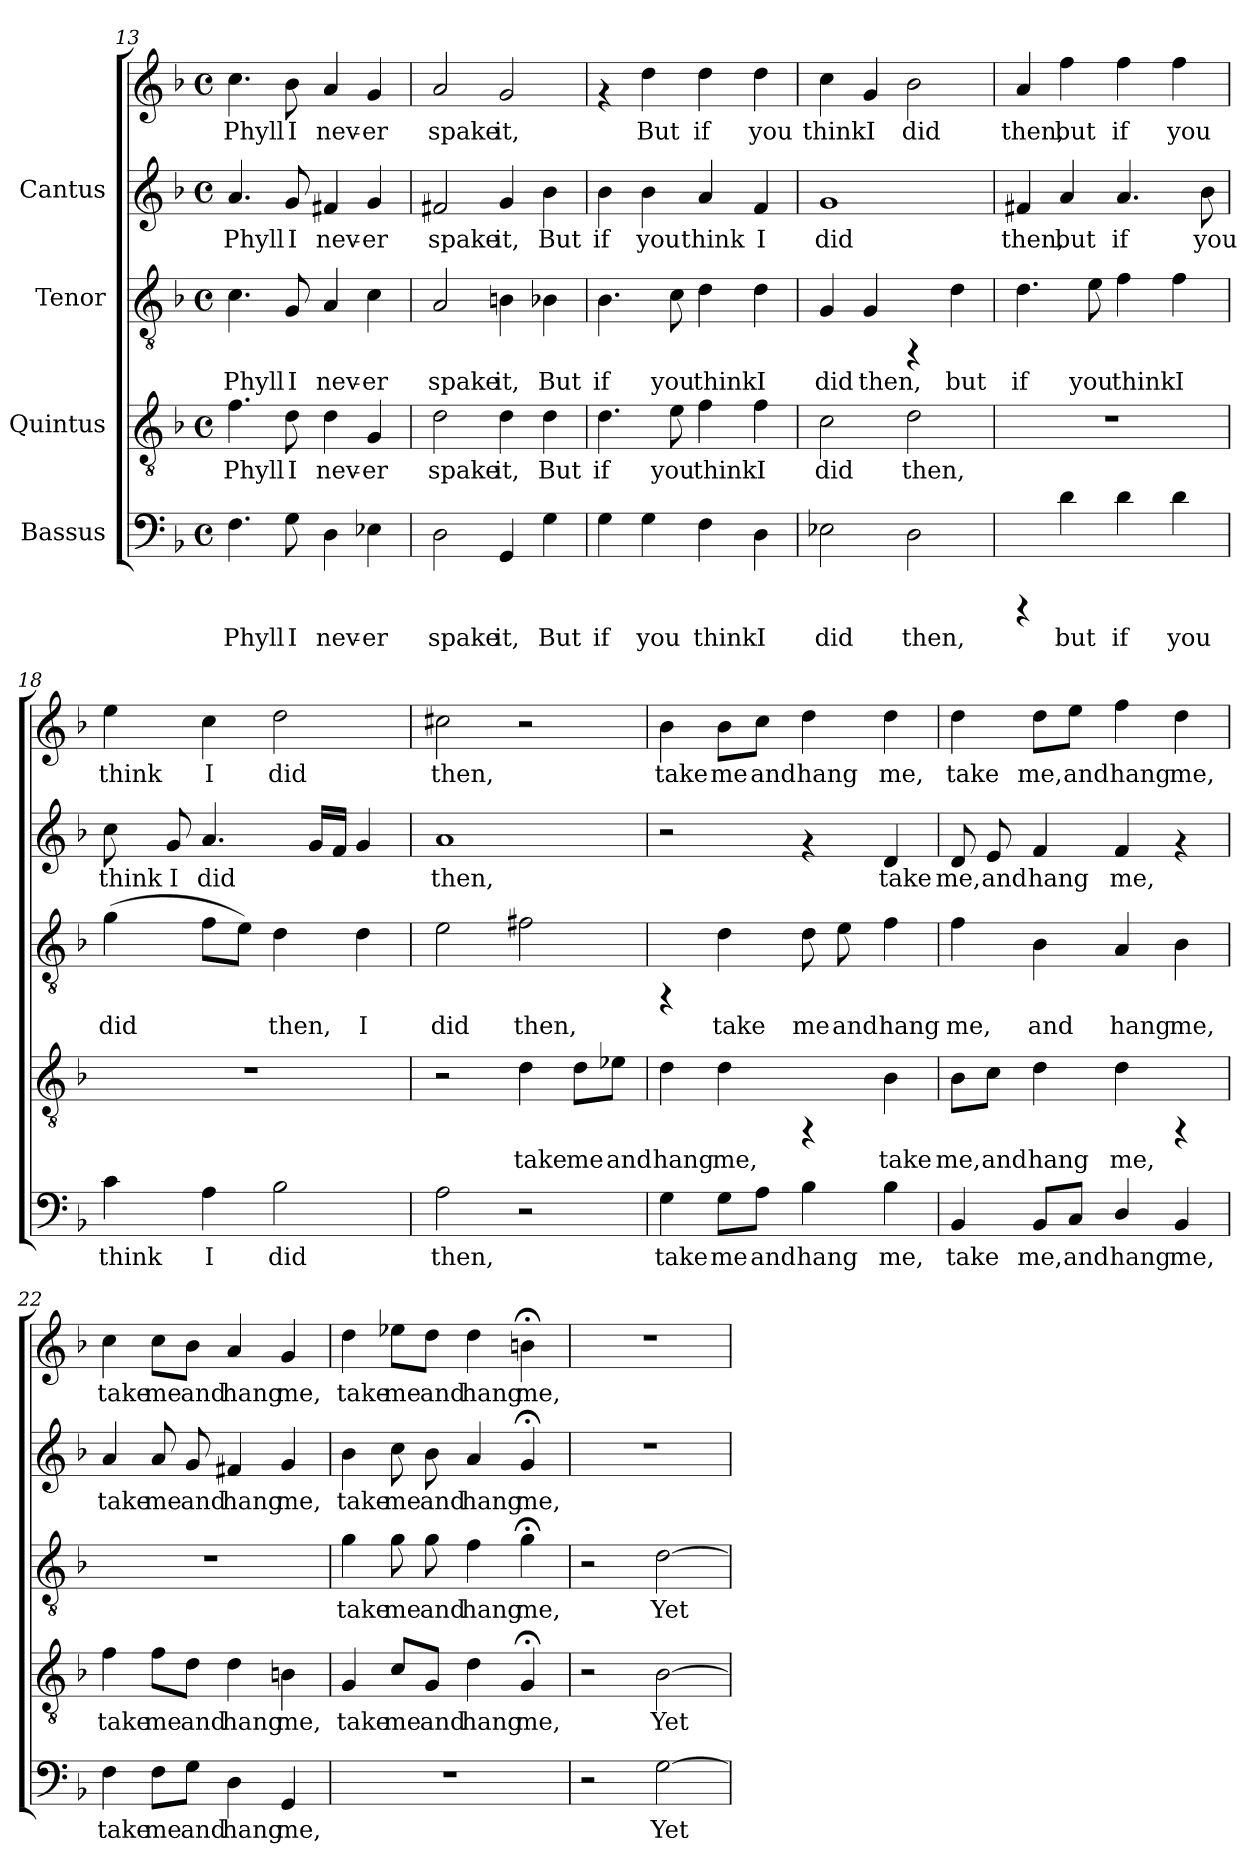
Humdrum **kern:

**kern	**text	**kern	**text	**kern	**text	**kern	**text	**kern	**text
*part4	*part4	*part3	*part3	*part2	*part2	*part1	*part1	*part1	*part1
*staff5	*staff5	*staff4	*staff4	*staff3	*staff3	*staff2	*staff2	*staff1	*staff1
*I"Bassus	*	*I"Quintus	*	*I"Tenor	*	*I"Cantus	*	*	*
*clefF4	*	*clefGv2	*	*clefGv2	*	*clefG2	*	*clefG2	*
*k[b-]	*	*k[b-]	*	*k[b-]	*	*k[b-]	*	*k[b-]	*
*F:	*	*F:	*	*F:	*	*F:	*	*F:	*
*M4/4	*	*M4/4	*	*M4/4	*	*M4/4	*	*M4/4	*
*met(c)	*	*met(c)	*	*met(c)	*	*met(c)	*	*met(c)	*
=13	=13	=13	=13	=13	=13	=13	=13	=13	=13
!	!LO:LY:b:cj	!	!LO:LY:b:cj	!	!LO:LY:b:cj	!	!LO:LY:b:cj	!	!LO:LY:b:cj
4.F\	Phyll	4.f\	Phyll	4.c\	Phyll	4.a/	Phyll	4.cc\	Phyll
!	!LO:LY:b:cj	!	!LO:LY:b:cj	!	!LO:LY:b:cj	!	!LO:LY:b:cj	!	!LO:LY:b:cj
8G\	I	8d\	I	8G/	I	8g/	I	8b-\	I
!	!LO:LY:b:cj	!	!LO:LY:b:cj	!	!LO:LY:b:cj	!	!LO:LY:b:cj	!	!LO:LY:b:cj
4D\	nev-	4d\	nev-	4A/	nev-	4f#X/	nev-	4a/	nev-
!	!LO:LY:b:cj	!	!LO:LY:b:cj	!	!LO:LY:b:cj	!	!LO:LY:b:cj	!	!LO:LY:b:cj
4E-X\	-er	4G/	-er	4c\	-er	4g/	-er	4g/	-er
=14	=14	=14	=14	=14	=14	=14	=14	=14	=14
!	!LO:LY:b:cj	!	!LO:LY:b:cj	!	!LO:LY:b:cj	!	!LO:LY:b:cj	!	!LO:LY:b:cj
2D\	spake	2d\	spake	2A/	spake	2f#X/	spake	2a/	spake
!	!LO:LY:b:cj	!	!LO:LY:b:cj	!	!LO:LY:b:cj	!	!LO:LY:b:cj	!	!LO:LY:b:cj
4GG/	it,	4d\	it,	4Bn\	it,	4g/	it,	2g/	it,
!	!LO:LY:b:cj	!	!LO:LY:b:cj	!	!LO:LY:b:cj	!	!LO:LY:b:cj	!	!
4G\	But	4d\	But	4B-X\	But	4b-\	But	.	.
=15	=15	=15	=15	=15	=15	=15	=15	=15	=15
!	!LO:LY:b:cj	!	!LO:LY:b:cj	!	!LO:LY:b:cj	!	!LO:LY:b:cj	!	!
4G\	if	4.d\	if	4.B-\	if	4b-\	if	4rf	.
!	!LO:LY:b:cj	!	!	!	!	!	!LO:LY:b:cj	!	!LO:LY:b:cj
4G\	you	.	.	.	.	4b-\	you	4dd\	But
!	!	!	!LO:LY:b:cj	!	!LO:LY:b:cj	!	!	!	!
.	.	8e\	you	8c\	you	.	.	.	.
!	!LO:LY:b:cj	!	!LO:LY:b:cj	!	!LO:LY:b:cj	!	!LO:LY:b:cj	!	!LO:LY:b:cj
4F\	think	4f\	think	4d\	think	4a/	think	4dd\	if
!	!LO:LY:b:cj	!	!LO:LY:b:cj	!	!LO:LY:b:cj	!	!LO:LY:b:cj	!	!LO:LY:b:cj
4D\	I	4f\	I	4d\	I	4f/	I	4dd\	you
!!LO:LB:g=z
=16	=16	=16	=16	=16	=16	=16	=16	=16	=16
!	!LO:LY:b:cj	!	!LO:LY:b:cj	!	!LO:LY:b:cj	!	!LO:LY:b:cj	!	!LO:LY:b:cj
2E-X\	did	2c\	did	4G/	did	1g	did	4cc\	think
!	!	!	!	!	!LO:LY:b:cj	!	!	!	!LO:LY:b:cj
.	.	.	.	4G/	then,	.	.	4g/	I
!	!LO:LY:b:cj	!	!LO:LY:b:cj	!	!	!	!	!	!LO:LY:b:cj
2D\	then,	2d\	then,	4rFF	.	.	.	2b-\	did
!	!	!	!	!	!LO:LY:b:cj	!	!	!	!
.	.	.	.	4d\	but	.	.	.	.
=17	=17	=17	=17	=17	=17	=17	=17	=17	=17
!	!	!	!	!	!LO:LY:b:cj	!	!LO:LY:b:cj	!	!LO:LY:b:cj
4rCCC	.	1r	.	4.d\	if	4f#X/	then,	4a/	then,
!	!LO:LY:b:cj	!	!	!	!	!	!LO:LY:b:cj	!	!LO:LY:b:cj
4d\	but	.	.	.	.	4a/	but	4ff\	but
!	!	!	!	!	!LO:LY:b:cj	!	!	!	!
.	.	.	.	8e\	you	.	.	.	.
!	!LO:LY:b:cj	!	!	!	!LO:LY:b:cj	!	!LO:LY:b:cj	!	!LO:LY:b:cj
4d\	if	.	.	4f\	think	4.a/	if	4ff\	if
!	!LO:LY:b:cj	!	!	!	!LO:LY:b:cj	!	!	!	!LO:LY:b:cj
4d\	you	.	.	4f\	I	.	.	4ff\	you
!	!	!	!	!	!	!	!LO:LY:b:cj	!	!
.	.	.	.	.	.	8b-\	you	.	.
=18	=18	=18	=18	=18	=18	=18	=18	=18	=18
!	!LO:LY:b:cj	!	!	!	!LO:LY:b:cj	!	!LO:LY:b:cj	!	!LO:LY:b:cj
4c\	think	1r	.	(>4g\	did	8cc\	think	4ee\	think
!	!	!	!	!	!	!	!LO:LY:b:cj	!	!
.	.	.	.	.	.	8g/	I	.	.
!	!LO:LY:b:cj	!	!	!	!LO:LY:b:cj	!	!LO:LY:b:cj	!	!LO:LY:b:cj
4A\	I	.	.	8f\L	.	4.a/	did	4cc\	I
!	!	!	!	!	!LO:LY:b:cj	!	!	!	!
.	.	.	.	8e\J)	.	.	.	.	.
!	!LO:LY:b:cj	!	!	!	!LO:LY:b:cj	!	!	!	!LO:LY:b:cj
2B-\	did	.	.	4d\	then,	.	.	2dd\	did
!	!	!	!	!	!	!	!LO:LY:b:cj	!	!
.	.	.	.	.	.	16g/L	.	.	.
!	!	!	!	!	!	!	!LO:LY:b:cj	!	!
.	.	.	.	.	.	16f/J	.	.	.
!	!	!	!	!	!LO:LY:b:cj	!	!LO:LY:b:cj	!	!
.	.	.	.	4d\	I	4g/	.	.	.
=19	=19	=19	=19	=19	=19	=19	=19	=19	=19
!	!LO:LY:b:cj	!	!	!	!LO:LY:b:cj	!	!LO:LY:b:cj	!	!LO:LY:b:cj
2A\	then,	2r	.	2e\	did	1a	then,	2cc#X\	then,
!	!	!	!LO:LY:b:cj	!	!LO:LY:b:cj	!	!	!	!
2r	.	4d\	take	2f#X\	then,	.	.	2r	.
!	!	!	!LO:LY:b:cj	!	!	!	!	!	!
.	.	8d\L	me	.	.	.	.	.	.
!	!	!	!LO:LY:b:cj	!	!	!	!	!	!
.	.	8e-X\J	and	.	.	.	.	.	.
!!LO:LB:g=z
=20	=20	=20	=20	=20	=20	=20	=20	=20	=20
!	!LO:LY:b:cj	!	!LO:LY:b:cj	!	!	!	!	!	!LO:LY:b:cj
4G\	take	4d\	hang	4rFF	.	2r	.	4b-\	take
!	!LO:LY:b:cj	!	!LO:LY:b:cj	!	!LO:LY:b:cj	!	!	!	!LO:LY:b:cj
8G\L	me	4d\	me,	4d\	take	.	.	8b-\L	me
!	!LO:LY:b:cj	!	!	!	!	!	!	!	!LO:LY:b:cj
8A\J	and	.	.	.	.	.	.	8cc\J	and
!	!LO:LY:b:cj	!	!	!	!LO:LY:b:cj	!	!	!	!LO:LY:b:cj
4B-\	hang	4rFF	.	8d\	me	4rf	.	4dd\	hang
!	!	!	!	!	!LO:LY:b:cj	!	!	!	!
.	.	.	.	8e\	and	.	.	.	.
!	!LO:LY:b:cj	!	!LO:LY:b:cj	!	!LO:LY:b:cj	!	!LO:LY:b:cj	!	!LO:LY:b:cj
4B-\	me,	4B-\	take	4f\	hang	4d/	take	4dd\	me,
=21	=21	=21	=21	=21	=21	=21	=21	=21	=21
!	!LO:LY:b:cj	!	!LO:LY:b:cj	!	!LO:LY:b:cj	!	!LO:LY:b:cj	!	!LO:LY:b:cj
4BB-/	take	8B-\L	me,	4f\	me,	8d/	me,	4dd\	take
!	!	!	!LO:LY:b:cj	!	!	!	!LO:LY:b:cj	!	!
.	.	8c\J	and	.	.	8e/	and	.	.
!	!LO:LY:b:cj	!	!LO:LY:b:cj	!	!LO:LY:b:cj	!	!LO:LY:b:cj	!	!LO:LY:b:cj
8BB-/L	me,	4d\	hang	4B-\	and	4f/	hang	8dd\L	me,
!	!LO:LY:b:cj	!	!	!	!	!	!	!	!LO:LY:b:cj
8C/J	and	.	.	.	.	.	.	8ee\J	and
!	!LO:LY:b:cj	!	!LO:LY:b:cj	!	!LO:LY:b:cj	!	!LO:LY:b:cj	!	!LO:LY:b:cj
4D/	hang	4d\	me,	4A/	hang	4f/	me,	4ff\	hang
!	!LO:LY:b:cj	!	!	!	!LO:LY:b:cj	!	!	!	!LO:LY:b:cj
4BB-/	me,	4rFF	.	4B-\	me,	4rf	.	4dd\	me,
=22	=22	=22	=22	=22	=22	=22	=22	=22	=22
!	!LO:LY:b:cj	!	!LO:LY:b:cj	!	!	!	!LO:LY:b:cj	!	!LO:LY:b:cj
4F\	take	4f\	take	1r	.	4a/	take	4cc\	take
!	!LO:LY:b:cj	!	!LO:LY:b:cj	!	!	!	!LO:LY:b:cj	!	!LO:LY:b:cj
8F\L	me	8f\L	me	.	.	8a/	me	8cc\L	me
!	!LO:LY:b:cj	!	!LO:LY:b:cj	!	!	!	!LO:LY:b:cj	!	!LO:LY:b:cj
8G\J	and	8d\J	and	.	.	8g/	and	8b-\J	and
!	!LO:LY:b:cj	!	!LO:LY:b:cj	!	!	!	!LO:LY:b:cj	!	!LO:LY:b:cj
4D\	hang	4d\	hang	.	.	4f#X/	hang	4a/	hang
!	!LO:LY:b:cj	!	!LO:LY:b:cj	!	!	!	!LO:LY:b:cj	!	!LO:LY:b:cj
4GG/	me,	4Bn\	me,	.	.	4g/	me,	4g/	me,
!!LO:PB:g=z
=23	=23	=23	=23	=23	=23	=23	=23	=23	=23
!	!	!	!LO:LY:b:cj	!	!LO:LY:b:cj	!	!LO:LY:b:cj	!	!LO:LY:b:cj
1r	.	4G/	take	4g\	take	4b-\	take	4dd\	take
!	!	!	!LO:LY:b:cj	!	!LO:LY:b:cj	!	!LO:LY:b:cj	!	!LO:LY:b:cj
.	.	8c/L	me	8g\	me	8cc\	me	8ee-X\L	me
!	!	!	!LO:LY:b:cj	!	!LO:LY:b:cj	!	!LO:LY:b:cj	!	!LO:LY:b:cj
.	.	8G/J	and	8g\	and	8b-\	and	8dd\J	and
!	!	!	!LO:LY:b:cj	!	!LO:LY:b:cj	!	!LO:LY:b:cj	!	!LO:LY:b:cj
.	.	4d\	hang	4f\	hang	4a/	hang	4dd\	hang
!	!	!	!LO:LY:b:cj	!	!LO:LY:b:cj	!	!LO:LY:b:cj	!	!LO:LY:b:cj
.	.	4G;</	me,	4g;<\	me,	4g;</	me,	4bn;<\	me,
=24	=24	=24	=24	=24	=24	=24	=24	=24	=24
2r	.	2r	.	2r	.	1r	.	1r	.
!	!LO:LY:b:cj	!	!LO:LY:b:cj	!	!LO:LY:b:cj	!	!	!	!
[>2G\	Yet	[>2B-\	Yet	[>2d\	Yet	.	.	.	.
=	=	=	=	=	=	=	=	=	=
*-	*-	*-	*-	*-	*-	*-	*-	*-	*-
